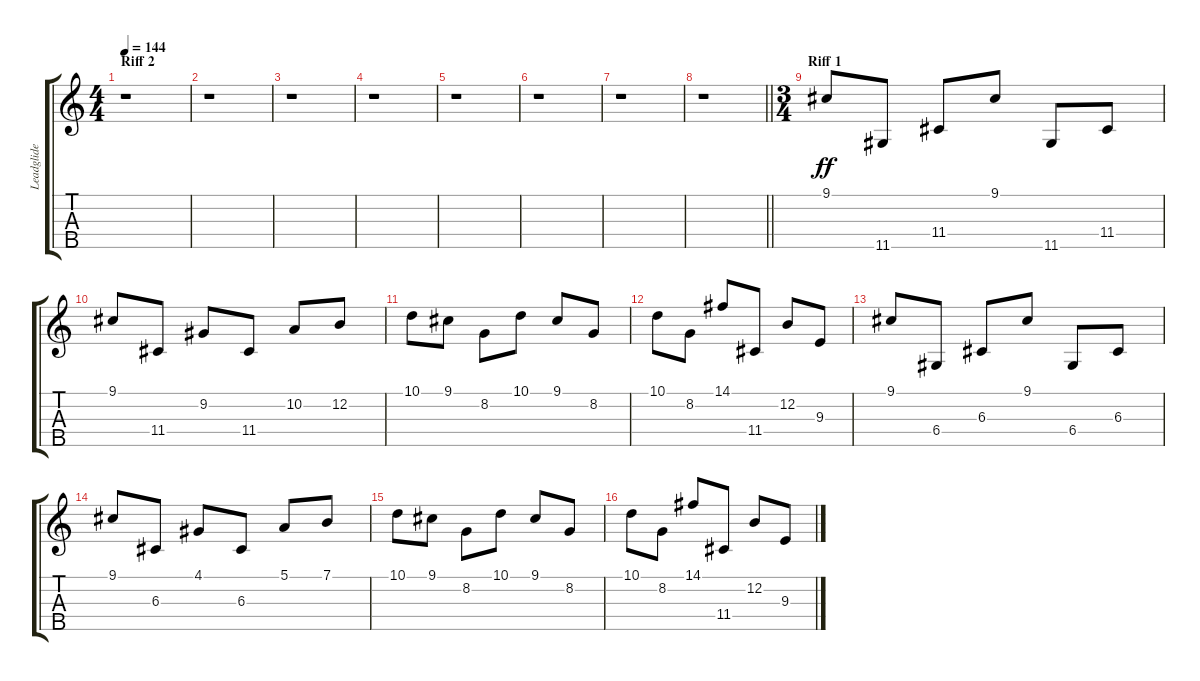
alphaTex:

\track ("Leadglide" "Leadglide") {instrument lead2sawtooth}
\staff {score tabs}
\tuning (E4 B3 G3 D3 A2) {hide}
\ts (4 4)
\section ("" "Riff 2")
\tempo 144
\clef g2
\ks c
r.1{dy ff} |
r.1 |
r.1 |
r.1 |
r.1 |
r.1 |
r.1 |
\barLineRight lightlight
r.1 |
\ts (3 4)
\section ("" "Riff 1")
9.1.8 11.5.8 11.4.8 9.1.8 11.5.8 11.4.8 |
9.1.8 11.4.8 9.2.8 11.4.8 10.2.8 12.2.8 |
10.1.8 9.1.8 8.2.8 10.1.8 9.1.8 8.2.8 |
10.1.8 8.2.8 14.1.8 11.4.8 12.2.8 9.3.8 |
9.1.8 6.4.8 6.3.8 9.1.8 6.4.8 6.3.8 |
9.1.8 6.3.8 4.1.8 6.3.8 5.1.8 7.1.8 |
10.1.8 9.1.8 8.2.8 10.1.8 9.1.8 8.2.8 |
10.1.8 8.2.8 14.1.8 11.4.8 12.2.8 9.3.8
